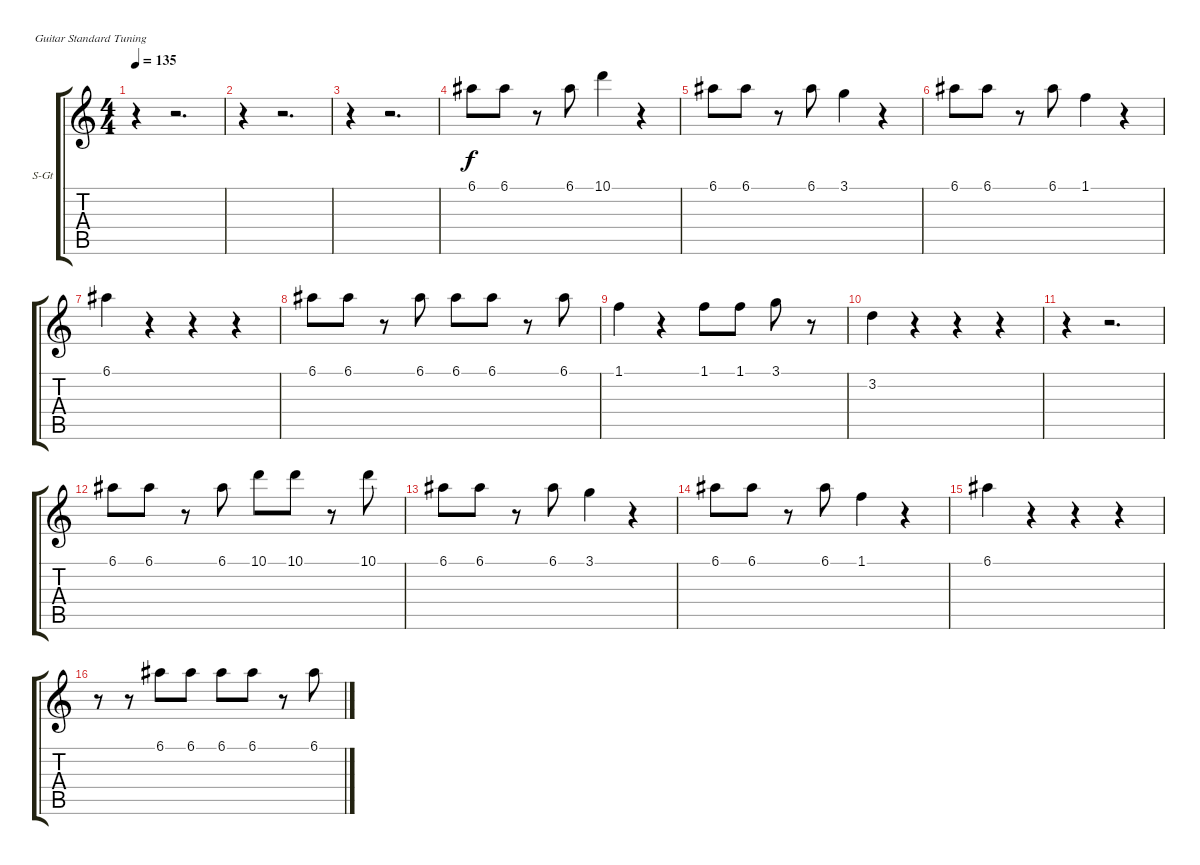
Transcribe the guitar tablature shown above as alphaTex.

\bracketExtendMode groupsimilarinstruments
\firstSystemTrackNameOrientation horizontal
\otherSystemsTrackNameOrientation horizontal
\track ("Вокал" "S-Gt") {instrument sitar}
\staff {score tabs}
\tuning (E4 B3 G3 D3 A2 E2)
\displaytranspose 12
\ts (4 4)
\tempo 135
\clef g2
\ks c
r.4{dy f} r.2{d} |
r.4 r.2{d} |
r.4 r.2{d} |
6.1.8 6.1.8 r.8 6.1.8 10.1.4 r.4 |
6.1.8 6.1.8 r.8 6.1.8 3.1.4 r.4 |
6.1.8 6.1.8 r.8 6.1.8 1.1.4 r.4 |
6.1.4 r.4 r.4 r.4 |
6.1.8 6.1.8 r.8 6.1.8 6.1.8 6.1.8 r.8 6.1.8 |
1.1.4 r.4 1.1.8 1.1.8 3.1.8 r.8 |
3.2.4 r.4 r.4 r.4 |
r.4 r.2{d} |
6.1.8 6.1.8 r.8 6.1.8 10.1.8 10.1.8 r.8 10.1.8 |
6.1.8 6.1.8 r.8 6.1.8 3.1.4 r.4 |
6.1.8 6.1.8 r.8 6.1.8 1.1.4 r.4 |
6.1.4 r.4 r.4 r.4 |
r.8 r.8 6.1.8 6.1.8 6.1.8 6.1.8 r.8 6.1.8
